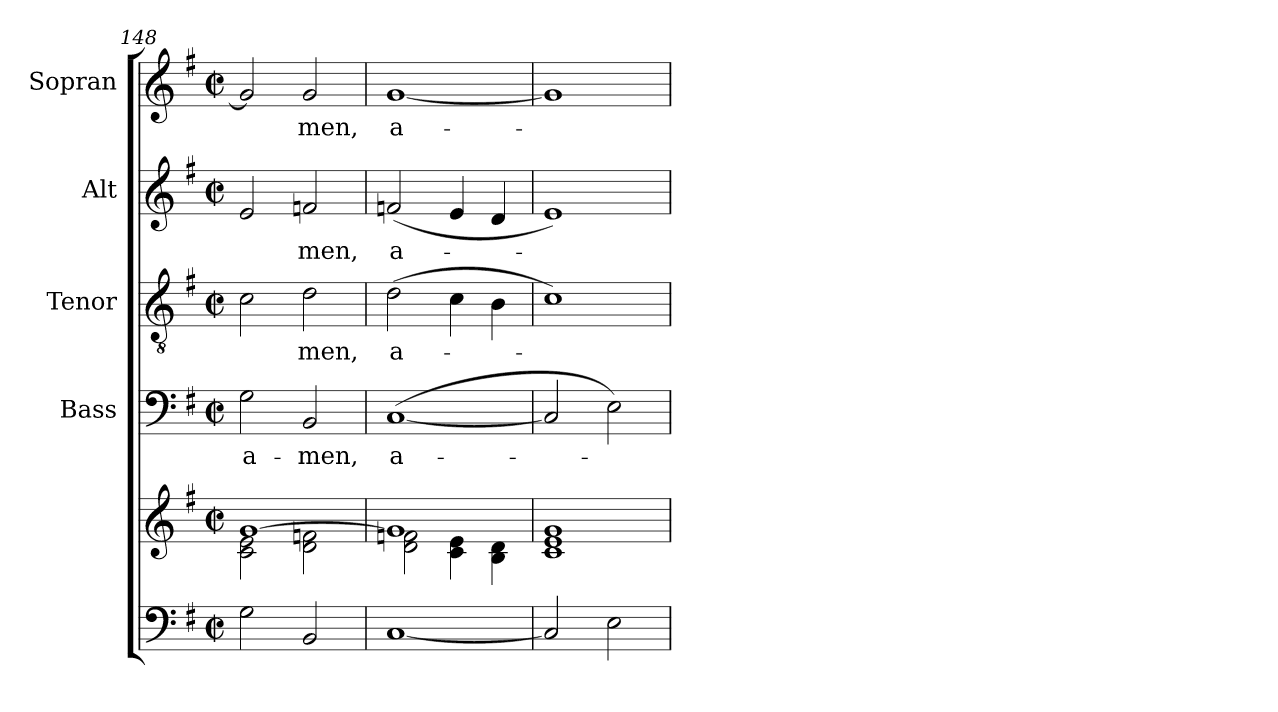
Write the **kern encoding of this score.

**kern	**kern	**kern	**text	**kern	**text	**kern	**text	**kern	**text
*part5	*part5	*part4	*part4	*part3	*part3	*part2	*part2	*part1	*part1
*staff6	*staff5	*staff4	*staff4	*staff3	*staff3	*staff2	*staff2	*staff1	*staff1
*	*	*I"Bass	*	*I"Tenor	*	*I"Alt	*	*I"Sopran	*
*	*	*I'B	*	*I'T	*	*I'A	*	*I'S	*
*clefF4	*clefG2	*clefF4	*	*clefGv2	*	*clefG2	*	*clefG2	*
*k[f#]	*k[f#]	*k[f#]	*	*k[f#]	*	*k[f#]	*	*k[f#]	*
*G:	*G:	*G:	*	*G:	*	*G:	*	*G:	*
*M2/2	*M2/2	*M2/2	*	*M2/2	*	*M2/2	*	*M2/2	*
*met(c|)	*met(c|)	*met(c|)	*	*met(c|)	*	*met(c|)	*	*met(c|)	*
=148	=148	=148	=148	=148	=148	=148	=148	=148	=148
*	*^	*	*	*	*	*	*	*	*
!	!	!	!	!LO:LY:b	!	!	!	!	!	!
2G\	[>1g	2c\ 2e\	2G\	a-	2c\	.	2e/	.	2g/]	.
!	!	!	!	!LO:LY:b	!	!LO:LY:b	!	!LO:LY:b	!	!LO:LY:b
2BB/	.	2d\ 2fn\	2BB/	-men,	2d\	-men,	2fn/	-men,	2g/	-men,
=149	=149	=149	=149	=149	=149	=149	=149	=149	=149	=149
!	!	!	!	!LO:LY:b	!	!LO:LY:b	!	!LO:LY:b	!	!LO:LY:b
[1C	1g]	2d\ 2fn\	(>[1C	a-	(>2d\	a-	(<2fn/	a-	[1g	a-
.	.	4c\ 4e\	.	.	4c\	.	4e/	.	.	.
.	.	4B\ 4d\	.	.	4B\	.	4d/	.	.	.
*	*v	*v	*	*	*	*	*	*	*	*
=150	=150	=150	=150	=150	=150	=150	=150	=150	=150
2C/]	1c 1e 1g	2C/]	.	1c)	.	1e)	.	1g]	.
2E\	.	2E\)	.	.	.	.	.	.	.
=	=	=	=	=	=	=	=	=	=
*-	*-	*-	*-	*-	*-	*-	*-	*-	*-
